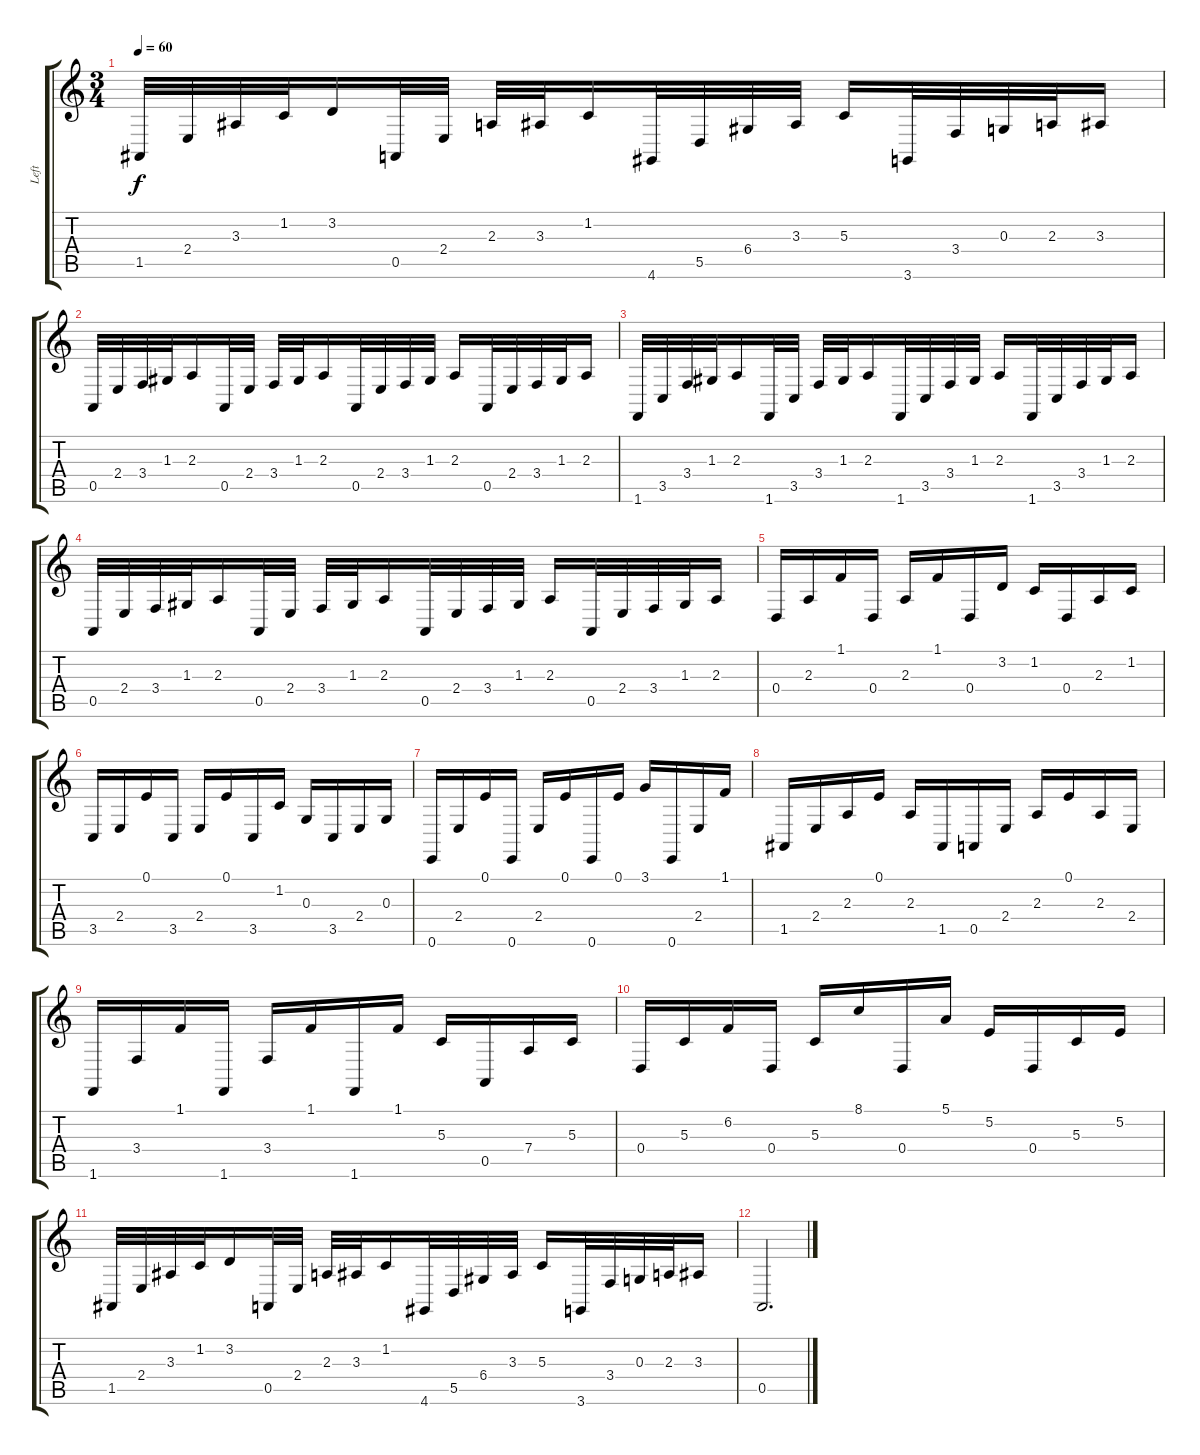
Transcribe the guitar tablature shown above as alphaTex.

\track ("Left" "Left") {instrument acousticgrandpiano}
\staff {score tabs}
\tuning (E4 B3 G3 D3 A2 E2) {hide}
\ts (3 4)
\tempo 60
\clef g2
\ks c
1.5.32{dy f} 2.4.32 3.3.32 1.2.32 3.2.16 0.5.32 2.4.32 2.3.32 3.3.32 1.2.16 4.6.32 5.5.32 6.4.32 3.3.32 5.3.16 3.6.32 3.4.32 0.3.32 2.3.32 3.3.16 |
0.5.32 2.4.32 3.4.32 1.3.32 2.3.16 0.5.32 2.4.32 3.4.32 1.3.32 2.3.16 0.5.32 2.4.32 3.4.32 1.3.32 2.3.16 0.5.32 2.4.32 3.4.32 1.3.32 2.3.16 |
1.6.32 3.5.32 3.4.32 1.3.32 2.3.16 1.6.32 3.5.32 3.4.32 1.3.32 2.3.16 1.6.32 3.5.32 3.4.32 1.3.32 2.3.16 1.6.32 3.5.32 3.4.32 1.3.32 2.3.16 |
0.5.32 2.4.32 3.4.32 1.3.32 2.3.16 0.5.32 2.4.32 3.4.32 1.3.32 2.3.16 0.5.32 2.4.32 3.4.32 1.3.32 2.3.16 0.5.32 2.4.32 3.4.32 1.3.32 2.3.16 |
0.4.16 2.3.16 1.1.16 0.4.16 2.3.16 1.1.16 0.4.16 3.2.16 1.2.16 0.4.16 2.3.16 1.2.16 |
3.5.16 2.4.16 0.1.16 3.5.16 2.4.16 0.1.16 3.5.16 1.2.16 0.3.16 3.5.16 2.4.16 0.3.16 |
0.6.16 2.4.16 0.1.16 0.6.16 2.4.16 0.1.16 0.6.16 0.1.16 3.1.16 0.6.16 2.4.16 1.1.16 |
1.5.16 2.4.16 2.3.16 0.1.16 2.3.16 1.5.16 0.5.16 2.4.16 2.3.16 0.1.16 2.3.16 2.4.16 |
1.6.16 3.4.16 1.1.16 1.6.16 3.4.16 1.1.16 1.6.16 1.1.16 5.3.16 0.5.16 7.4.16 5.3.16 |
0.4.16 5.3.16 6.2.16 0.4.16 5.3.16 8.1.16 0.4.16 5.1.16 5.2.16 0.4.16 5.3.16 5.2.16 |
1.5.32 2.4.32 3.3.32 1.2.32 3.2.16 0.5.32 2.4.32 2.3.32 3.3.32 1.2.16 4.6.32 5.5.32 6.4.32 3.3.32 5.3.16 3.6.32 3.4.32 0.3.32 2.3.32 3.3.16 |
0.5.2{d}
